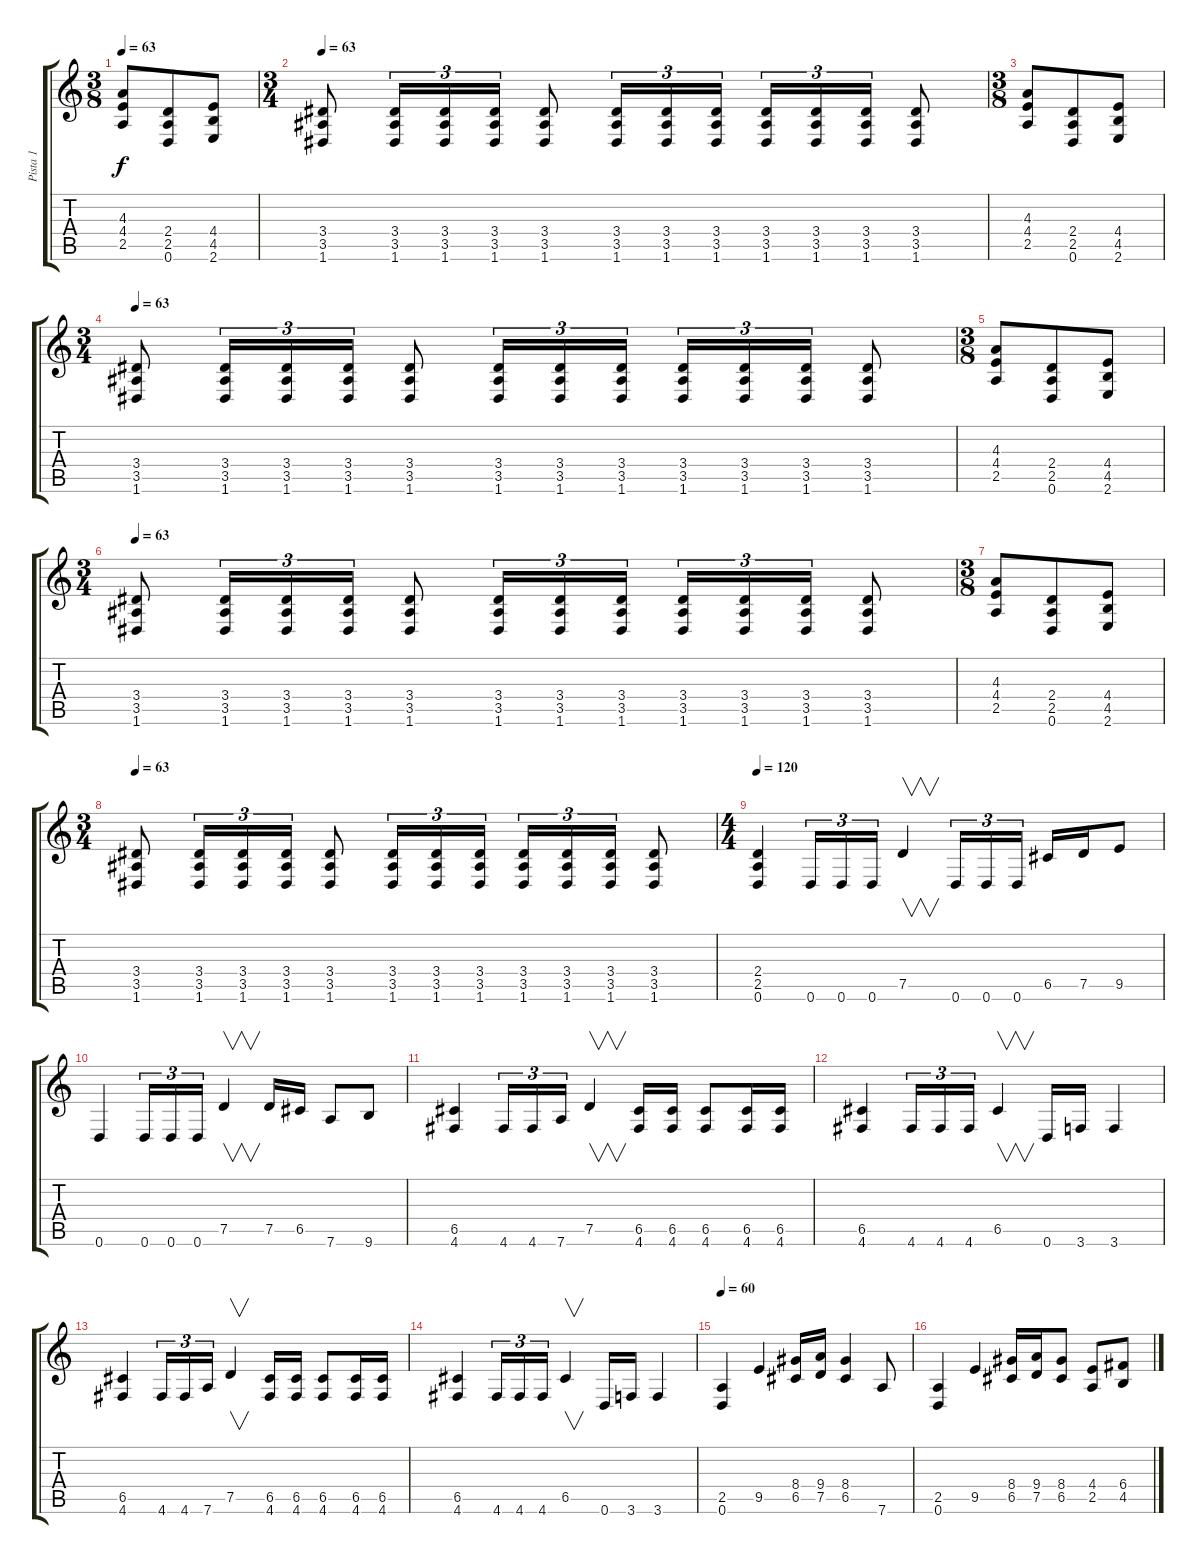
\track ("Pista 1" "Pista 1") {instrument distortionguitar}
\staff {score tabs}
\tuning (D4 A3 F3 C3 G2 D2) {hide}
\ts (3 8)
\tempo 63
\clef g2
\ks c
(4.3 4.4 2.5).8{dy f} (2.4 2.5 0.6).8 (4.4 4.5 2.6).8 |
\ts (3 4)
\tempo 63
(3.4 3.5 1.6).8 (3.4 3.5 1.6).16{tu (3 2)} (3.4 3.5 1.6).16{tu (3 2)} (3.4 3.5 1.6).16{tu (3 2)} (3.4 3.5 1.6).8 (3.4 3.5 1.6).16{tu (3 2)} (3.4 3.5 1.6).16{tu (3 2)} (3.4 3.5 1.6).16{tu (3 2)} (3.4 3.5 1.6).16{tu (3 2)} (3.4 3.5 1.6).16{tu (3 2)} (3.4 3.5 1.6).16{tu (3 2)} (3.4 3.5 1.6).8 |
\ts (3 8)
(4.3 4.4 2.5).8 (2.4 2.5 0.6).8 (4.4 4.5 2.6).8 |
\ts (3 4)
\tempo 63
(3.4 3.5 1.6).8 (3.4 3.5 1.6).16{tu (3 2)} (3.4 3.5 1.6).16{tu (3 2)} (3.4 3.5 1.6).16{tu (3 2)} (3.4 3.5 1.6).8 (3.4 3.5 1.6).16{tu (3 2)} (3.4 3.5 1.6).16{tu (3 2)} (3.4 3.5 1.6).16{tu (3 2)} (3.4 3.5 1.6).16{tu (3 2)} (3.4 3.5 1.6).16{tu (3 2)} (3.4 3.5 1.6).16{tu (3 2)} (3.4 3.5 1.6).8 |
\ts (3 8)
(4.3 4.4 2.5).8 (2.4 2.5 0.6).8 (4.4 4.5 2.6).8 |
\ts (3 4)
\tempo 63
(3.4 3.5 1.6).8 (3.4 3.5 1.6).16{tu (3 2)} (3.4 3.5 1.6).16{tu (3 2)} (3.4 3.5 1.6).16{tu (3 2)} (3.4 3.5 1.6).8 (3.4 3.5 1.6).16{tu (3 2)} (3.4 3.5 1.6).16{tu (3 2)} (3.4 3.5 1.6).16{tu (3 2)} (3.4 3.5 1.6).16{tu (3 2)} (3.4 3.5 1.6).16{tu (3 2)} (3.4 3.5 1.6).16{tu (3 2)} (3.4 3.5 1.6).8 |
\ts (3 8)
(4.3 4.4 2.5).8 (2.4 2.5 0.6).8 (4.4 4.5 2.6).8 |
\ts (3 4)
\tempo 63
(3.4 3.5 1.6).8 (3.4 3.5 1.6).16{tu (3 2)} (3.4 3.5 1.6).16{tu (3 2)} (3.4 3.5 1.6).16{tu (3 2)} (3.4 3.5 1.6).8 (3.4 3.5 1.6).16{tu (3 2)} (3.4 3.5 1.6).16{tu (3 2)} (3.4 3.5 1.6).16{tu (3 2)} (3.4 3.5 1.6).16{tu (3 2)} (3.4 3.5 1.6).16{tu (3 2)} (3.4 3.5 1.6).16{tu (3 2)} (3.4 3.5 1.6).8 |
\ts (4 4)
\tempo 120
(2.4 2.5 0.6).4{volume 8} 0.6.16{tu (3 2)} 0.6.16{tu (3 2)} 0.6.16{tu (3 2)} 7.5.4{v} 0.6.16{tu (3 2)} 0.6.16{tu (3 2)} 0.6.16{tu (3 2)} 6.5.16{volume 16} 7.5.16 9.5.8 |
0.6.4{volume 8} 0.6.16{tu (3 2)} 0.6.16{tu (3 2)} 0.6.16{tu (3 2)} 7.5.4{v} 7.5.16 6.5.16 7.6.8 9.6.8 |
(6.5 4.6).4 4.6.16{tu (3 2)} 4.6.16{tu (3 2)} 7.6.16{tu (3 2)} 7.5.4{v} (6.5 4.6).16 (6.5 4.6).16 (6.5 4.6).8 (6.5 4.6).16 (6.5 4.6).16 |
(6.5 4.6).4 4.6.16{tu (3 2)} 4.6.16{tu (3 2)} 4.6.16{tu (3 2)} 6.5.4{v} 0.6.16 3.6.16 3.6.4 |
(6.5 4.6).4 4.6.16{tu (3 2)} 4.6.16{tu (3 2)} 7.6.16{tu (3 2)} 7.5.4{v} (6.5 4.6).16 (6.5 4.6).16 (6.5 4.6).8 (6.5 4.6).16 (6.5 4.6).16 |
(6.5 4.6).4 4.6.16{tu (3 2)} 4.6.16{tu (3 2)} 4.6.16{tu (3 2)} 6.5.4{v} 0.6.16 3.6.16 3.6.4 |
\tempo 60
(2.5 0.6).4 9.5.4 (8.4 6.5).16 (9.4 7.5).16 (8.4 6.5).4 7.6.8 |
(2.5 0.6).4 9.5.4 (8.4 6.5).16 (9.4 7.5).16 (8.4 6.5).8 (4.4 2.5).8 (6.4 4.5).8
